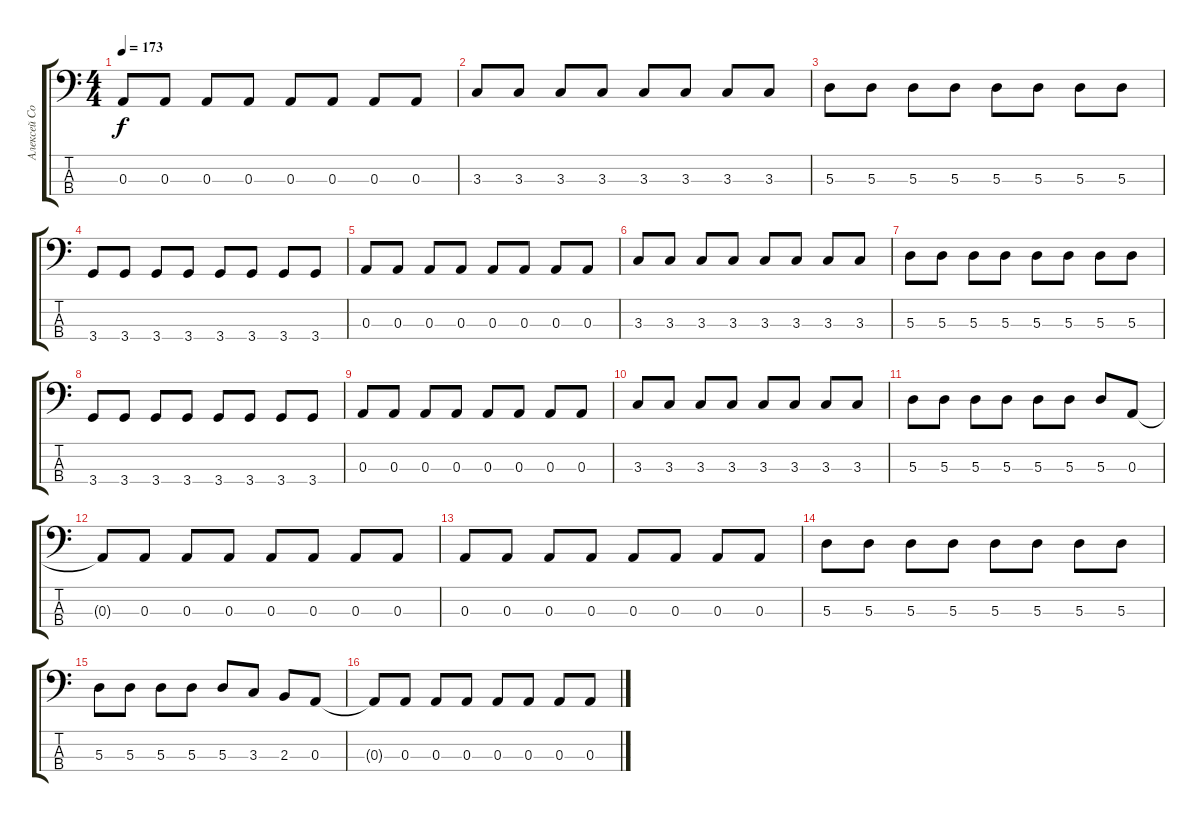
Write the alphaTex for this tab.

\track ("Алексей Соловьев" "Алексей Со") {instrument electricbasspick}
\staff {score tabs}
\tuning (G2 D2 A1 E1) {hide}
\ts (4 4)
\tempo 173
\clef f4
\ks c
0.3.8{dy f} 0.3.8 0.3.8 0.3.8 0.3.8 0.3.8 0.3.8 0.3.8 |
3.3.8 3.3.8 3.3.8 3.3.8 3.3.8 3.3.8 3.3.8 3.3.8 |
5.3.8 5.3.8 5.3.8 5.3.8 5.3.8 5.3.8 5.3.8 5.3.8 |
3.4.8 3.4.8 3.4.8 3.4.8 3.4.8 3.4.8 3.4.8 3.4.8 |
0.3.8 0.3.8 0.3.8 0.3.8 0.3.8 0.3.8 0.3.8 0.3.8 |
3.3.8 3.3.8 3.3.8 3.3.8 3.3.8 3.3.8 3.3.8 3.3.8 |
5.3.8 5.3.8 5.3.8 5.3.8 5.3.8 5.3.8 5.3.8 5.3.8 |
3.4.8 3.4.8 3.4.8 3.4.8 3.4.8 3.4.8 3.4.8 3.4.8 |
0.3.8 0.3.8 0.3.8 0.3.8 0.3.8 0.3.8 0.3.8 0.3.8 |
3.3.8 3.3.8 3.3.8 3.3.8 3.3.8 3.3.8 3.3.8 3.3.8 |
5.3.8 5.3.8 5.3.8 5.3.8 5.3.8 5.3.8 5.3.8 0.3.8 |
0.3{t}.8 0.3.8 0.3.8 0.3.8 0.3.8 0.3.8 0.3.8 0.3.8 |
0.3.8 0.3.8 0.3.8 0.3.8 0.3.8 0.3.8 0.3.8 0.3.8 |
5.3.8 5.3.8 5.3.8 5.3.8 5.3.8 5.3.8 5.3.8 5.3.8 |
5.3.8 5.3.8 5.3.8 5.3.8 5.3.8 3.3.8 2.3.8 0.3.8 |
0.3{t}.8 0.3.8 0.3.8 0.3.8 0.3.8 0.3.8 0.3.8 0.3.8
